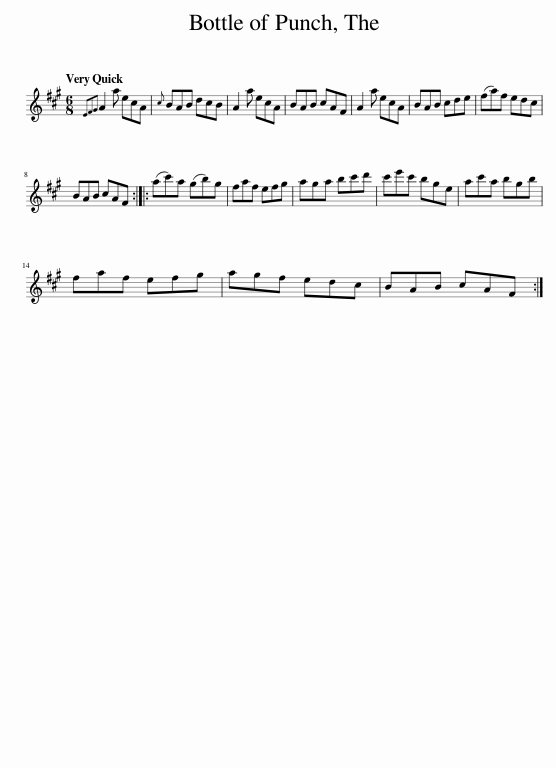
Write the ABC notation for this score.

X:1
L:1/8
Q:1/4=120
M:6/8
I:linebreak $
K:A
V:1 treble
V:1
{EFG} A2 a ecA |{c} BAB dcB | A2 a ecA | BAB cAF | A2 a ecA | %5
 BAB cde | (fa)f edc |$ BAB cAF :: (ac')a (gb)g | faf efg | %10
 aga bc'd' | c'e'c' bge | ac'a bgb |$ faf efg | agf edc | %15
 BAB cAF :| %16
